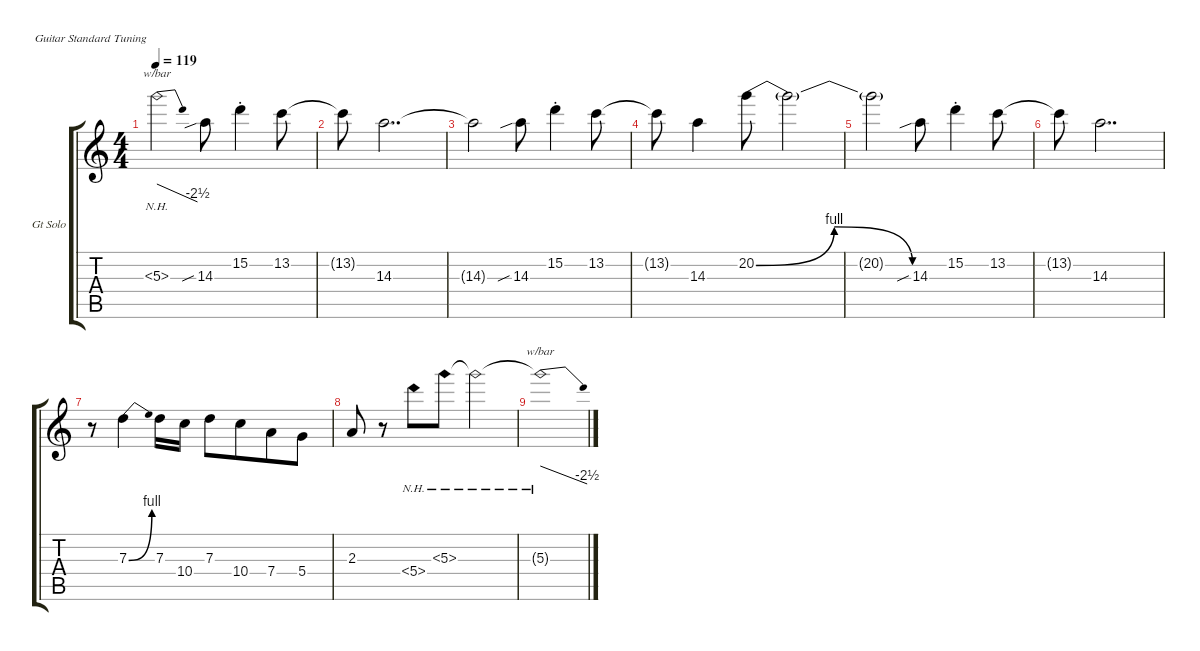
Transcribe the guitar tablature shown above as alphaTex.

\hideDynamics
\bracketExtendMode groupsimilarinstruments
\firstSystemTrackNameOrientation horizontal
\otherSystemsTrackNameOrientation horizontal
\track ("Guitar Solo" "Gt Solo") {instrument electricguitarclean}
\staff {score tabs}
\tuning (E4 B3 G3 D3 A2 E2)
\ts (4 4)
\tempo 119
\clef g2
\ks c
5.3{nh t}.2{tbe (dive default 0 0 60 -10) dy mf} 14.3{sib}.8 15.2{st}.4 13.2.8 |
13.2{t}.8 14.3.2{dd} |
14.3{t}.2 14.3{sib}.8 15.2{st}.4 13.2.8 |
13.2{t}.8 14.3.4 20.2{be (bendrelease 0 0 13.2 4 44.4 4 57.599999999999994 0)}.8 20.2{t}.2 |
20.2{t}.2 14.3{sib}.8 15.2{st}.4 13.2.8 |
13.2{t}.8 14.3.2{dd} |
r.8 7.3{be (bend 0 0 16.2 4)}.4 7.3.16 10.4.16{beam split} 7.3.8{beam merge} 10.4.8{beam merge} 7.4.8{beam merge} 5.4.8 |
2.3.8 r.8 5.4{nh}.8 5.3{nh}.8 5.3{nh t}.2 |
5.3{nh t}.1{tbe (dive default 0 0 60 -10)}
